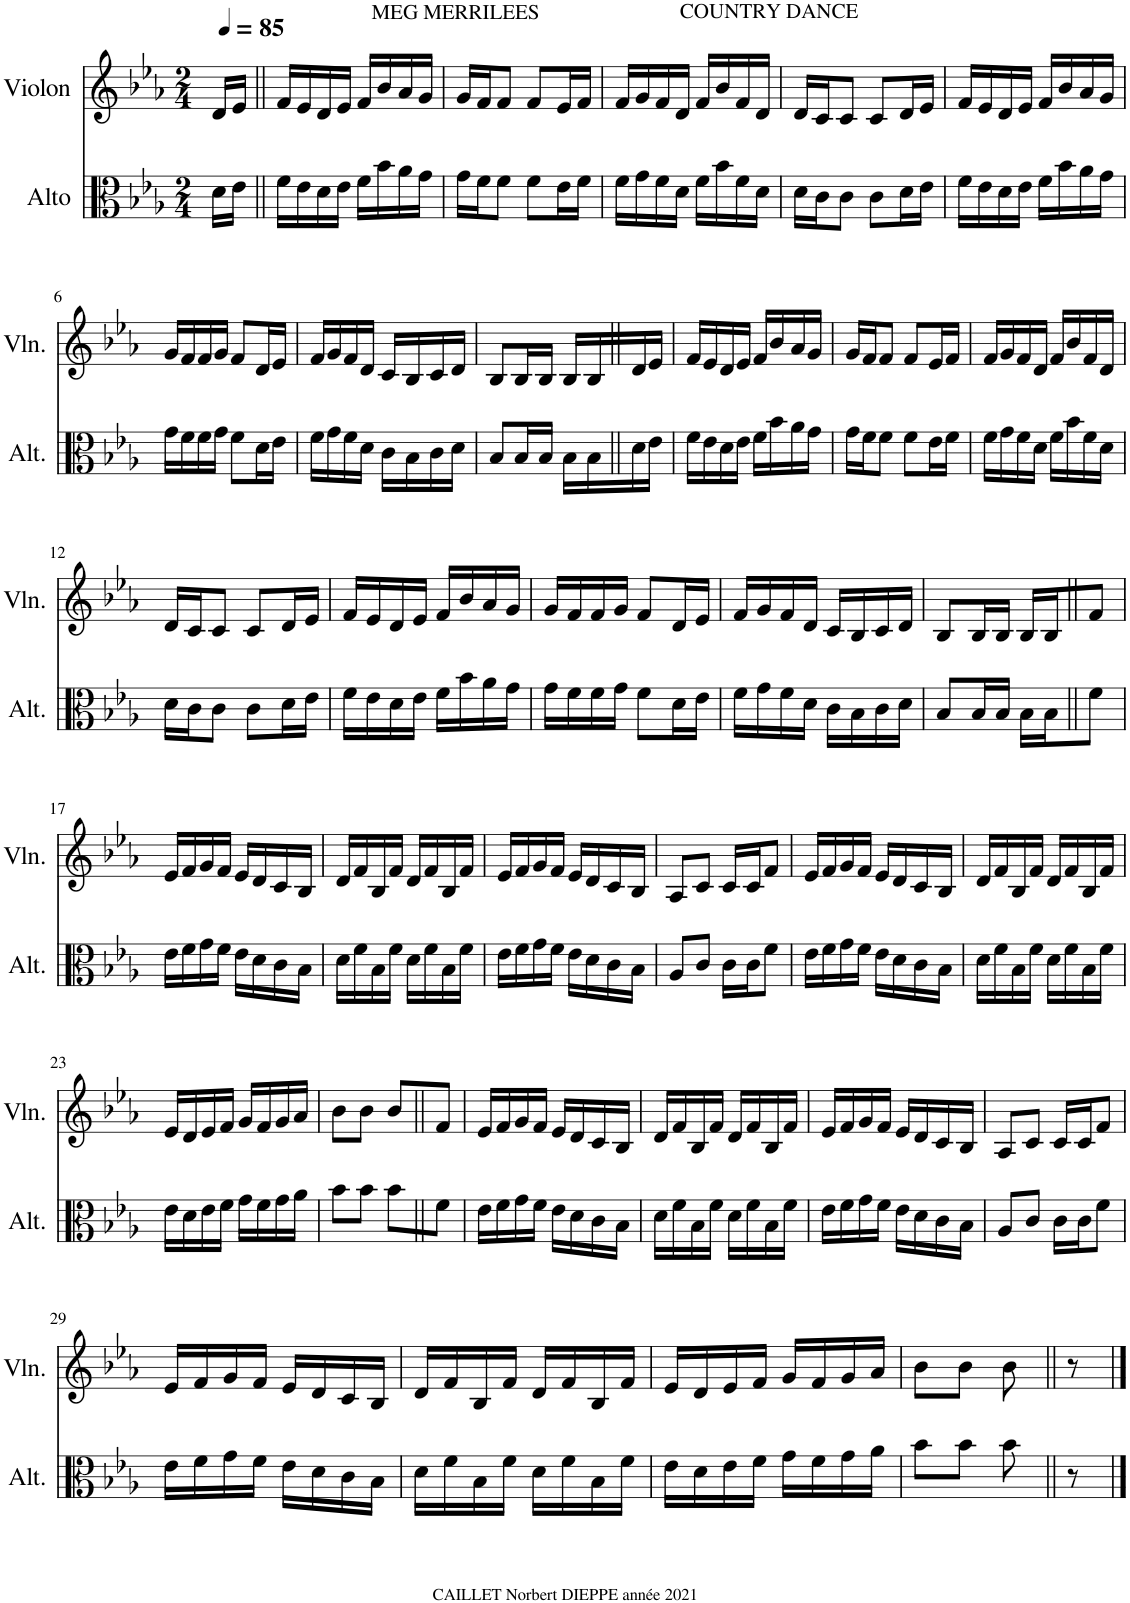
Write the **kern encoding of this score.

**kern	**kern
*part2	*part1
*staff2	*staff1
*I"Alto	*I"Violon
*I'Alt.	*I'Vln.
*clefC3	*clefG2
*k[b-e-a-]	*k[b-e-a-]
*M2/4	*M2/4
*MM85	*MM85
=	=
16d\LL	16d/LL
16e-\JJ	16e-/JJ
=1||	=1||
16f\LL	16f/LL
16e-\	16e-/
16d\	16d/
16e-\JJ	16e-/JJ
16f\LL	16f/LL
16b-\	16b-/
16a-\	16a-/
16g\JJ	16g/JJ
=2	=2
!	!LO:TX:a:t=MEG MERRILEES
16g\LL	16g/LL
16f\J	16f/J
8f\J	8f/J
8f\L	8f/L
16e-\L	16e-/L
16f\JJ	16f/JJ
=3	=3
!	!LO:TX:a:t=COUNTRY DANCE
16f\LL	16f/LL
16g\	16g/
16f\	16f/
16d\JJ	16d/JJ
16f\LL	16f/LL
16b-\	16b-/
16f\	16f/
16d\JJ	16d/JJ
=4	=4
16d\LL	16d/LL
16c\J	16c/J
8c\J	8c/J
8c\L	8c/L
16d\L	16d/L
16e-\JJ	16e-/JJ
=5	=5
16f\LL	16f/LL
16e-\	16e-/
16d\	16d/
16e-\JJ	16e-/JJ
16f\LL	16f/LL
16b-\	16b-/
16a-\	16a-/
16g\JJ	16g/JJ
!!LO:LB:g=z
=6	=6
16g\LL	16g/LL
16f\	16f/
16f\	16f/
16g\JJ	16g/JJ
8f\L	8f/L
16d\L	16d/L
16e-\JJ	16e-/JJ
=7	=7
16f\LL	16f/LL
16g\	16g/
16f\	16f/
16d\JJ	16d/JJ
16c\LL	16c/LL
16B-\	16B-/
16c\	16c/
16d\JJ	16d/JJ
=8	=8
8B-/L	8B-/L
16B-/L	16B-/L
16B-/JJ	16B-/JJ
16B-\LL	16B-/LL
16B-\	16B-/
16d\	16d/
16e-\JJ	16e-/JJ
=9	=9
16f\LL	16f/LL
16e-\	16e-/
16d\	16d/
16e-\JJ	16e-/JJ
16f\LL	16f/LL
16b-\	16b-/
16a-\	16a-/
16g\JJ	16g/JJ
=10	=10
16g\LL	16g/LL
16f\J	16f/J
8f\J	8f/J
8f\L	8f/L
16e-\L	16e-/L
16f\JJ	16f/JJ
=11	=11
16f\LL	16f/LL
16g\	16g/
16f\	16f/
16d\JJ	16d/JJ
16f\LL	16f/LL
16b-\	16b-/
16f\	16f/
16d\JJ	16d/JJ
!!LO:LB:g=z
=12	=12
16d\LL	16d/LL
16c\J	16c/J
8c\J	8c/J
8c\L	8c/L
16d\L	16d/L
16e-\JJ	16e-/JJ
=13	=13
16f\LL	16f/LL
16e-\	16e-/
16d\	16d/
16e-\JJ	16e-/JJ
16f\LL	16f/LL
16b-\	16b-/
16a-\	16a-/
16g\JJ	16g/JJ
=14	=14
16g\LL	16g/LL
16f\	16f/
16f\	16f/
16g\JJ	16g/JJ
8f\L	8f/L
16d\L	16d/L
16e-\JJ	16e-/JJ
=15	=15
16f\LL	16f/LL
16g\	16g/
16f\	16f/
16d\JJ	16d/JJ
16c\LL	16c/LL
16B-\	16B-/
16c\	16c/
16d\JJ	16d/JJ
=16	=16
8B-/L	8B-/L
16B-/L	16B-/L
16B-/JJ	16B-/JJ
16B-\LL	16B-/LL
16B-\J	16B-/J
8f\J	8f/J
!!LO:LB:g=z
=17	=17
16e-\LL	16e-/LL
16f\	16f/
16g\	16g/
16f\JJ	16f/JJ
16e-\LL	16e-/LL
16d\	16d/
16c\	16c/
16B-\JJ	16B-/JJ
=18	=18
16d\LL	16d/LL
16f\	16f/
16B-\	16B-/
16f\JJ	16f/JJ
16d\LL	16d/LL
16f\	16f/
16B-\	16B-/
16f\JJ	16f/JJ
=19	=19
16e-\LL	16e-/LL
16f\	16f/
16g\	16g/
16f\JJ	16f/JJ
16e-\LL	16e-/LL
16d\	16d/
16c\	16c/
16B-\JJ	16B-/JJ
=20	=20
8A-/L	8A-/L
8c/J	8c/J
16c\LL	16c/LL
16c\J	16c/J
8f\J	8f/J
=21	=21
16e-\LL	16e-/LL
16f\	16f/
16g\	16g/
16f\JJ	16f/JJ
16e-\LL	16e-/LL
16d\	16d/
16c\	16c/
16B-\JJ	16B-/JJ
=22	=22
16d\LL	16d/LL
16f\	16f/
16B-\	16B-/
16f\JJ	16f/JJ
16d\LL	16d/LL
16f\	16f/
16B-\	16B-/
16f\JJ	16f/JJ
!!LO:LB:g=z
=23	=23
16e-\LL	16e-/LL
16d\	16d/
16e-\	16e-/
16f\JJ	16f/JJ
16g\LL	16g/LL
16f\	16f/
16g\	16g/
16a-\JJ	16a-/JJ
=24	=24
8b-\L	8b-\L
8b-\J	8b-\J
8b-\L	8b-/L
8f\J	8f/J
=25	=25
16e-\LL	16e-/LL
16f\	16f/
16g\	16g/
16f\JJ	16f/JJ
16e-\LL	16e-/LL
16d\	16d/
16c\	16c/
16B-\JJ	16B-/JJ
=26	=26
16d\LL	16d/LL
16f\	16f/
16B-\	16B-/
16f\JJ	16f/JJ
16d\LL	16d/LL
16f\	16f/
16B-\	16B-/
16f\JJ	16f/JJ
=27	=27
16e-\LL	16e-/LL
16f\	16f/
16g\	16g/
16f\JJ	16f/JJ
16e-\LL	16e-/LL
16d\	16d/
16c\	16c/
16B-\JJ	16B-/JJ
=28	=28
8A-/L	8A-/L
8c/J	8c/J
16c\LL	16c/LL
16c\J	16c/J
8f\J	8f/J
!!LO:LB:g=z
=29	=29
16e-\LL	16e-/LL
16f\	16f/
16g\	16g/
16f\JJ	16f/JJ
16e-\LL	16e-/LL
16d\	16d/
16c\	16c/
16B-\JJ	16B-/JJ
=30	=30
16d\LL	16d/LL
16f\	16f/
16B-\	16B-/
16f\JJ	16f/JJ
16d\LL	16d/LL
16f\	16f/
16B-\	16B-/
16f\JJ	16f/JJ
=31	=31
16e-\LL	16e-/LL
16d\	16d/
16e-\	16e-/
16f\JJ	16f/JJ
16g\LL	16g/LL
16f\	16f/
16g\	16g/
16a-\JJ	16a-/JJ
=32	=32
8b-\L	8b-\L
8b-\J	8b-\J
8b-\	8b-\
8r	8r
==	==
*-	*-
